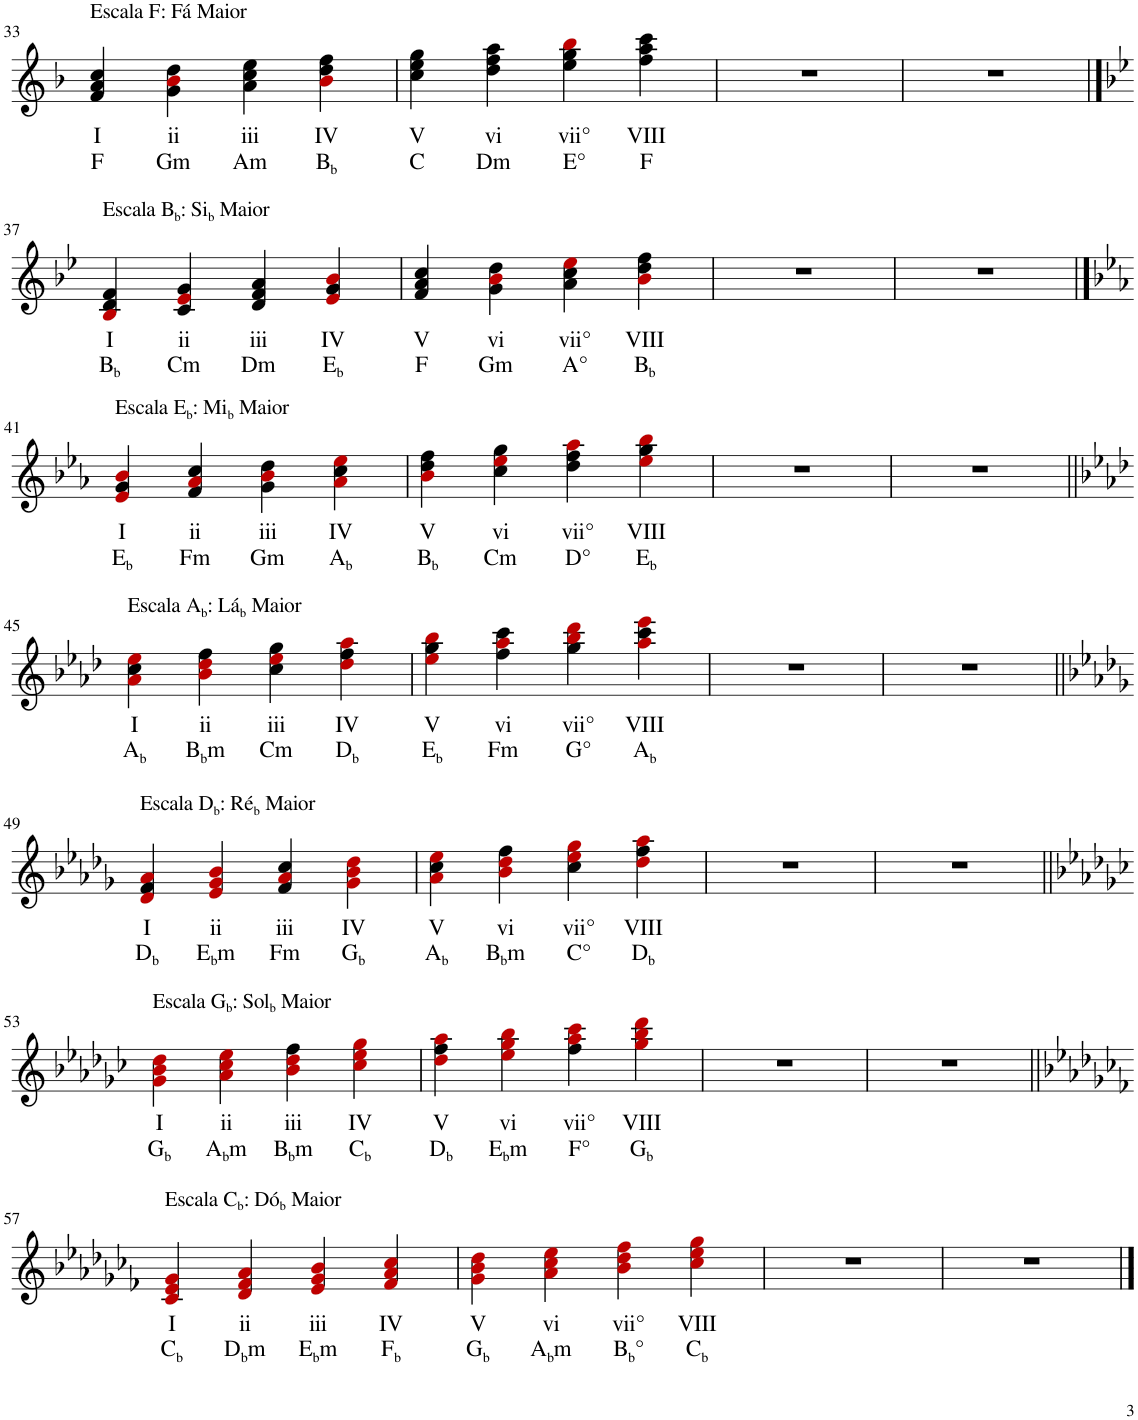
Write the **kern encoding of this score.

**kern	**text	**text
*part1	*part1	*part1
*staff1	*staff1	*staff1
*I"Piano	*	*
*I'Pno.	*	*
!!LO:PB:g=z
*clefG2	*	*
*k[b-]	*	*
*M4/4	*	*
=33	=33	=33
!LO:TX:a:t=Escala F&colon; Fá Maior	!	!
!	!LO:LY:b	!LO:LY:b
4f/ 4a/ 4cc/	I	F
!	!LO:LY:b	!LO:LY:b
4g\ 4b-i\ 4dd\	ii	Gm
!	!LO:LY:b	!LO:LY:b
4a\ 4cc\ 4ee\	iii	Am
!	!LO:LY:b	!LO:LY:b
4b-i\ 4dd\ 4ff\	IV	B b
=34	=34	=34
!	!LO:LY:b	!LO:LY:b
4cc\ 4ee\ 4gg\	V	C
!	!LO:LY:b	!LO:LY:b
4dd\ 4ff\ 4aa\	vi	Dm
!	!LO:LY:b	!LO:LY:b
4ee\ 4gg\ 4bb-i\	vii°	E°
!	!LO:LY:b	!LO:LY:b
4ff\ 4aa\ 4ccc\	VIII	F
=35	=35	=35
1r	.	.
=36	=36	=36
1r	.	.
!!LO:LB:g=z
==37	==37	==37
*k[b-e-]	*	*
!LO:TX:a:t=Escala B	!	!
!LO:TX:a:t=b	!	!
!LO:TX:a:t=&colon; Si	!	!
!LO:TX:a:t=b	!	!
!LO:TX:a:t=Maior	!	!
!	!LO:LY:b	!LO:LY:b
4B-i/ 4d/ 4f/	I	B b
!	!LO:LY:b	!LO:LY:b
4cj/ 4e-i/ 4g/	ii	Cm
!	!LO:LY:b	!LO:LY:b
4dj/ 4f/ 4a/	iii	Dm
!	!LO:LY:b	!LO:LY:b
4e-i/ 4g/ 4b-i/	IV	E b
=38	=38	=38
!	!LO:LY:b	!LO:LY:b
4fj/ 4a/ 4cc/	V	F
!	!LO:LY:b	!LO:LY:b
4gj\ 4b-i\ 4dd\	vi	Gm
!	!LO:LY:b	!LO:LY:b
4aj\ 4cc\ 4ee-i\	vii°	A°
!	!LO:LY:b	!LO:LY:b
4b-i\ 4dd\ 4ff\	VIII	B b
=39	=39	=39
1r	.	.
=40	=40	=40
1r	.	.
!!LO:LB:g=z
==41	==41	==41
*k[b-e-a-]	*	*
!LO:TX:a:t=Escala E	!	!
!LO:TX:a:t=b	!	!
!LO:TX:a:t=&colon; Mi	!	!
!LO:TX:a:t=b	!	!
!LO:TX:a:t=Maior	!	!
!	!LO:LY:b	!LO:LY:b
4e-i/ 4g/ 4b-i/	I	E b
!	!LO:LY:b	!LO:LY:b
4fj/ 4a-i/ 4cc/	ii	Fm
!	!LO:LY:b	!LO:LY:b
4gj\ 4b-i\ 4dd\	iii	Gm
!	!LO:LY:b	!LO:LY:b
4a-i\ 4cc\ 4ee-i\	IV	A b
=42	=42	=42
!	!LO:LY:b	!LO:LY:b
4b-i\ 4dd\ 4ff\	V	B b
!	!LO:LY:b	!LO:LY:b
4ccj\ 4ee-i\ 4gg\	vi	Cm
!	!LO:LY:b	!LO:LY:b
4ddj\ 4ff\ 4aa-i\	vii°	D°
!	!LO:LY:b	!LO:LY:b
4ee-i\ 4gg\ 4bb-i\	VIII	E b
=43	=43	=43
1r	.	.
=44	=44	=44
1r	.	.
!!LO:LB:g=z
=45||	=45||	=45||
*k[b-e-a-d-]	*	*
!LO:TX:a:t=Escala A	!	!
!LO:TX:a:t=b	!	!
!LO:TX:a:t=&colon; Lá	!	!
!LO:TX:a:t=b	!	!
!LO:TX:a:t=Maior	!	!
!	!LO:LY:b	!LO:LY:b
4a-i\ 4cc\ 4ee-i\	I	A b
!	!LO:LY:b	!LO:LY:b
4b-i\ 4dd-i\ 4ff\	ii	B b m
!	!LO:LY:b	!LO:LY:b
4ccj\ 4ee-i\ 4gg\	iii	Cm
!	!LO:LY:b	!LO:LY:b
4dd-i\ 4ff\ 4aa-i\	IV	D b
=46	=46	=46
!	!LO:LY:b	!LO:LY:b
4ee-i\ 4gg\ 4bb-i\	V	E b
!	!LO:LY:b	!LO:LY:b
4ffj\ 4aa-i\ 4ccc\	vi	Fm
!	!LO:LY:b	!LO:LY:b
4ggj\ 4bb-i\ 4ddd-i\	vii°	G°
!	!LO:LY:b	!LO:LY:b
4aa-i\ 4ccc\ 4eee-i\	VIII	A b
=47	=47	=47
1r	.	.
=48	=48	=48
1r	.	.
!!LO:LB:g=z
=49||	=49||	=49||
*k[b-e-a-d-g-]	*	*
!LO:TX:a:t=Escala D	!	!
!LO:TX:a:t=b	!	!
!LO:TX:a:t=&colon; Ré	!	!
!LO:TX:a:t=b	!	!
!LO:TX:a:t=Maior	!	!
!	!LO:LY:b	!LO:LY:b
4d-i/ 4f/ 4a-i/	I	D b
!	!LO:LY:b	!LO:LY:b
4e-i/ 4g-i/ 4b-i/	ii	E b m
!	!LO:LY:b	!LO:LY:b
4fj/ 4a-i/ 4cc/	iii	Fm
!	!LO:LY:b	!LO:LY:b
4g-i\ 4b-i\ 4dd-i\	IV	G b
=50	=50	=50
!	!LO:LY:b	!LO:LY:b
4a-i\ 4cc\ 4ee-i\	V	A b
!	!LO:LY:b	!LO:LY:b
4b-i\ 4dd-i\ 4ff\	vi	B b m
!	!LO:LY:b	!LO:LY:b
4ccj\ 4ee-i\ 4gg-i\	vii°	C°
!	!LO:LY:b	!LO:LY:b
4dd-i\ 4ff\ 4aa-i\	VIII	D b
=51	=51	=51
1r	.	.
=52	=52	=52
1r	.	.
!!LO:LB:g=z
=53||	=53||	=53||
*k[b-e-a-d-g-c-]	*	*
!LO:TX:a:t=Escala G	!	!
!LO:TX:a:t=b	!	!
!LO:TX:a:t=&colon; Sol	!	!
!LO:TX:a:t=b	!	!
!LO:TX:a:t=Maior	!	!
!	!LO:LY:b	!LO:LY:b
4g-i\ 4b-i\ 4dd-i\	I	G b
!	!LO:LY:b	!LO:LY:b
4a-i\ 4cc-i\ 4ee-i\	ii	A b m
!	!LO:LY:b	!LO:LY:b
4b-i\ 4dd-i\ 4ff\	iii	B b m
!	!LO:LY:b	!LO:LY:b
4cc-i\ 4ee-i\ 4gg-i\	IV	C b
=54	=54	=54
!	!LO:LY:b	!LO:LY:b
4dd-i\ 4ff\ 4aa-i\	V	D b
!	!LO:LY:b	!LO:LY:b
4ee-i\ 4gg-i\ 4bb-i\	vi	E b m
!	!LO:LY:b	!LO:LY:b
4ffj\ 4aa-i\ 4ccc-i\	vii°	F°
!	!LO:LY:b	!LO:LY:b
4gg-i\ 4bb-i\ 4ddd-i\	VIII	G b
=55	=55	=55
1r	.	.
=56	=56	=56
1r	.	.
!!LO:LB:g=z
=57||	=57||	=57||
*k[b-e-a-d-g-c-f-]	*	*
!LO:TX:a:t=Escala C	!	!
!LO:TX:a:t=b	!	!
!LO:TX:a:t=&colon; Dó	!	!
!LO:TX:a:t=b	!	!
!LO:TX:a:t=Maior	!	!
!	!LO:LY:b	!LO:LY:b
4c-i/ 4e-i/ 4g-i/	I	C b
!	!LO:LY:b	!LO:LY:b
4d-i/ 4f-i/ 4a-i/	ii	D b m
!	!LO:LY:b	!LO:LY:b
4e-i/ 4g-i/ 4b-i/	iii	E b m
!	!LO:LY:b	!LO:LY:b
4f-i/ 4a-i/ 4cc-i/	IV	F b
=58	=58	=58
!	!LO:LY:b	!LO:LY:b
4g-i\ 4b-i\ 4dd-i\	V	G b
!	!LO:LY:b	!LO:LY:b
4a-i\ 4cc-i\ 4ee-i\	vi	A b m
!	!LO:LY:b	!LO:LY:b
4b-i\ 4dd-i\ 4ff-i\	vii°	B b °
!	!LO:LY:b	!LO:LY:b
4cc-i\ 4ee-i\ 4gg-i\	VIII	C b
=59	=59	=59
1r	.	.
=60	=60	=60
1r	.	.
==	==	==
*-	*-	*-
